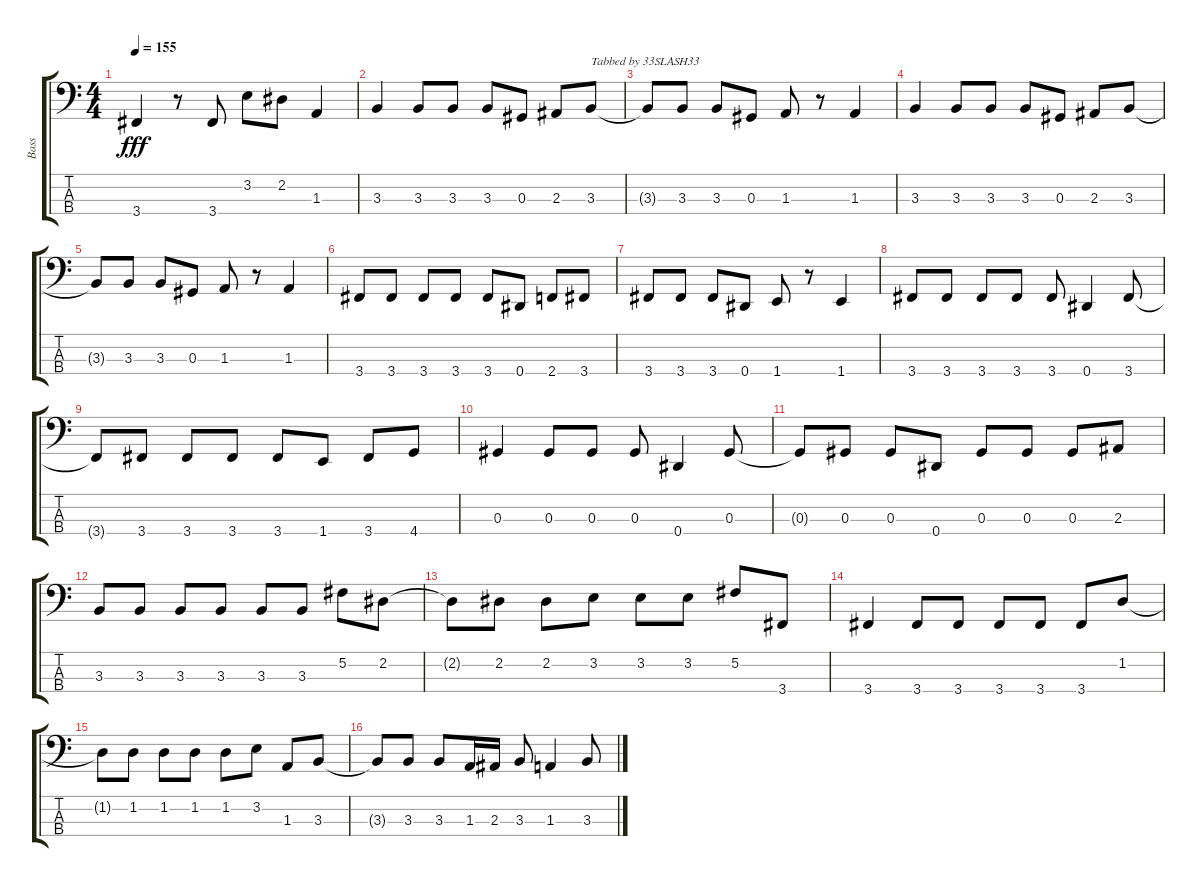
\track ("Bass" "Bass") {instrument electricbassfinger}
\staff {score tabs}
\tuning (Gb2 Db2 Ab1 Eb1) {hide}
\ts (4 4)
\tempo 155
\clef f4
\ks c
3.4{t}.4{dy fff} r.8 3.4.8 3.2.8 2.2.8 1.3.4 |
3.3.4 3.3.8 3.3.8 3.3.8 0.3.8 2.3.8 3.3.8{txt "Tabbed by 33SLASH33"} |
3.3{t}.8 3.3.8 3.3.8 0.3.8 1.3.8 r.8 1.3.4 |
3.3.4 3.3.8 3.3.8 3.3.8 0.3.8 2.3.8 3.3.8 |
3.3{t}.8 3.3.8 3.3.8 0.3.8 1.3.8 r.8 1.3.4 |
3.4.8 3.4.8 3.4.8 3.4.8 3.4.8 0.4.8 2.4.8 3.4.8 |
3.4.8 3.4.8 3.4.8 0.4.8 1.4.8 r.8 1.4.4 |
3.4.8 3.4.8 3.4.8 3.4.8 3.4.8 0.4.4 3.4.8 |
3.4{t}.8 3.4.8 3.4.8 3.4.8 3.4.8 1.4.8 3.4.8 4.4.8 |
0.3.4 0.3.8 0.3.8 0.3.8 0.4.4 0.3.8 |
0.3{t}.8 0.3.8 0.3.8 0.4.8 0.3.8 0.3.8 0.3.8 2.3.8 |
3.3.8 3.3.8 3.3.8 3.3.8 3.3.8 3.3.8 5.2.8 2.2.8 |
2.2{t}.8 2.2.8 2.2.8 3.2.8 3.2.8 3.2.8 5.2.8 3.4.8 |
3.4.4 3.4.8 3.4.8 3.4.8 3.4.8 3.4.8 1.2.8 |
1.2{t}.8 1.2.8 1.2.8 1.2.8 1.2.8 3.2.8 1.3.8 3.3.8 |
3.3{t}.8 3.3.8 3.3.8 1.3.16 2.3.16 3.3.8 1.3.4 3.3.8
